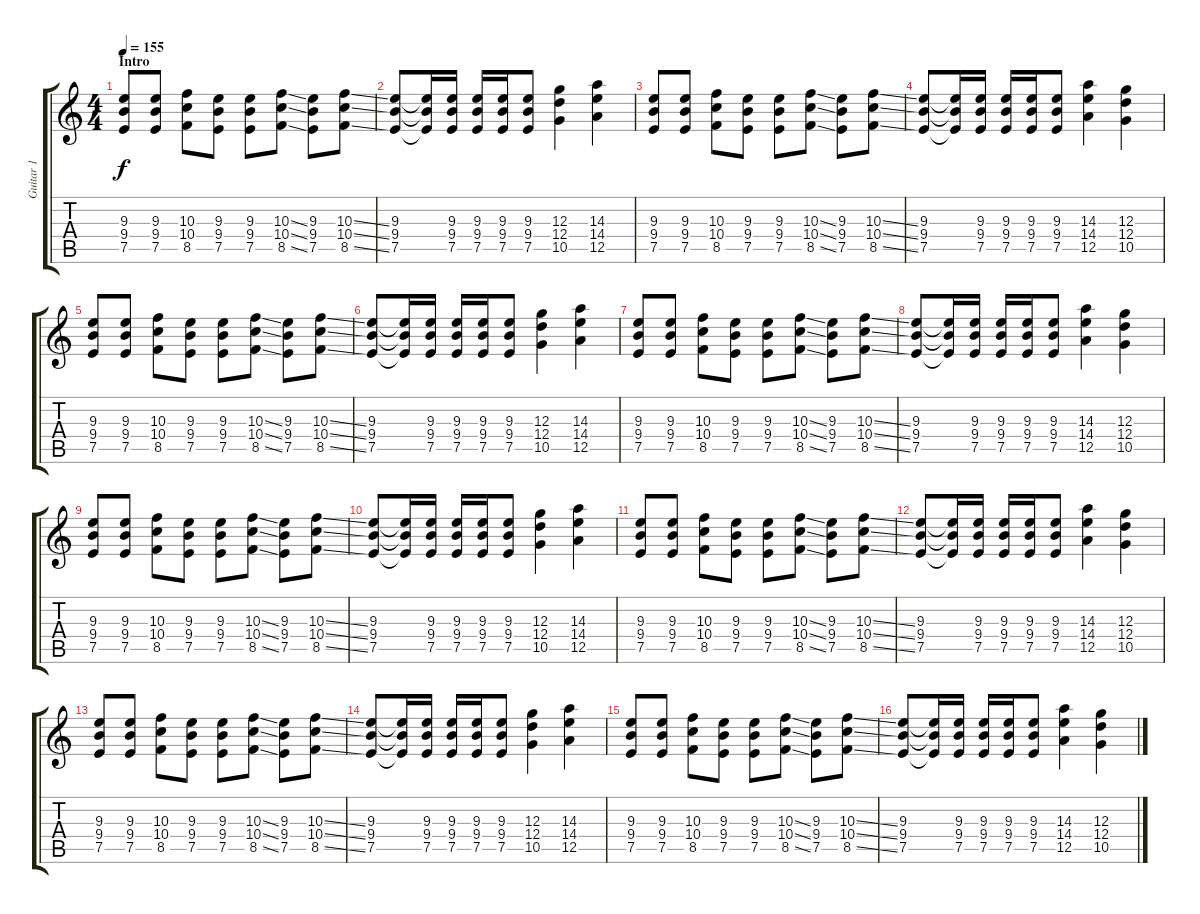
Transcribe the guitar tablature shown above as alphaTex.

\track ("Guitar 1" "Guitar 1") {instrument distortionguitar}
\staff {score tabs}
\tuning (E4 B3 G3 D3 A2 D2) {hide}
\ts (4 4)
\section ("" "Intro")
\tempo 155
\clef g2
\ks c
(9.3 9.4 7.5).8{dy f instrument distortionguitar} (9.3 9.4 7.5).8 (10.3 10.4 8.5).8 (9.3 9.4 7.5).8 (9.3 9.4 7.5).8 (10.3{ss} 10.4{ss} 8.5{ss}).8 (9.3 9.4 7.5).8 (10.3{ss} 10.4{ss} 8.5{ss}).8 |
(9.3 9.4 7.5).8 (9.3{t} 9.4{t} 7.5{t}).16 (9.3 9.4 7.5).16 (9.3 9.4 7.5).16 (9.3 9.4 7.5).16 (9.3 9.4 7.5).8 (12.3 12.4 10.5).4 (14.3 14.4 12.5).4 |
(9.3 9.4 7.5).8 (9.3 9.4 7.5).8 (10.3 10.4 8.5).8 (9.3 9.4 7.5).8 (9.3 9.4 7.5).8 (10.3{ss} 10.4{ss} 8.5{ss}).8 (9.3 9.4 7.5).8 (10.3{ss} 10.4{ss} 8.5{ss}).8 |
(9.3 9.4 7.5).8 (9.3{t} 9.4{t} 7.5{t}).16 (9.3 9.4 7.5).16 (9.3 9.4 7.5).16 (9.3 9.4 7.5).16 (9.3 9.4 7.5).8 (14.3 14.4 12.5).4 (12.3 12.4 10.5).4 |
(9.3 9.4 7.5).8 (9.3 9.4 7.5).8 (10.3 10.4 8.5).8 (9.3 9.4 7.5).8 (9.3 9.4 7.5).8 (10.3{ss} 10.4{ss} 8.5{ss}).8 (9.3 9.4 7.5).8 (10.3{ss} 10.4{ss} 8.5{ss}).8 |
(9.3 9.4 7.5).8 (9.3{t} 9.4{t} 7.5{t}).16 (9.3 9.4 7.5).16 (9.3 9.4 7.5).16 (9.3 9.4 7.5).16 (9.3 9.4 7.5).8 (12.3 12.4 10.5).4 (14.3 14.4 12.5).4 |
(9.3 9.4 7.5).8 (9.3 9.4 7.5).8 (10.3 10.4 8.5).8 (9.3 9.4 7.5).8 (9.3 9.4 7.5).8 (10.3{ss} 10.4{ss} 8.5{ss}).8 (9.3 9.4 7.5).8 (10.3{ss} 10.4{ss} 8.5{ss}).8 |
(9.3 9.4 7.5).8 (9.3{t} 9.4{t} 7.5{t}).16 (9.3 9.4 7.5).16 (9.3 9.4 7.5).16 (9.3 9.4 7.5).16 (9.3 9.4 7.5).8 (14.3 14.4 12.5).4 (12.3 12.4 10.5).4 |
(9.3 9.4 7.5).8 (9.3 9.4 7.5).8 (10.3 10.4 8.5).8 (9.3 9.4 7.5).8 (9.3 9.4 7.5).8 (10.3{ss} 10.4{ss} 8.5{ss}).8 (9.3 9.4 7.5).8 (10.3{ss} 10.4{ss} 8.5{ss}).8 |
(9.3 9.4 7.5).8 (9.3{t} 9.4{t} 7.5{t}).16 (9.3 9.4 7.5).16 (9.3 9.4 7.5).16 (9.3 9.4 7.5).16 (9.3 9.4 7.5).8 (12.3 12.4 10.5).4 (14.3 14.4 12.5).4 |
(9.3 9.4 7.5).8 (9.3 9.4 7.5).8 (10.3 10.4 8.5).8 (9.3 9.4 7.5).8 (9.3 9.4 7.5).8 (10.3{ss} 10.4{ss} 8.5{ss}).8 (9.3 9.4 7.5).8 (10.3{ss} 10.4{ss} 8.5{ss}).8 |
(9.3 9.4 7.5).8 (9.3{t} 9.4{t} 7.5{t}).16 (9.3 9.4 7.5).16 (9.3 9.4 7.5).16 (9.3 9.4 7.5).16 (9.3 9.4 7.5).8 (14.3 14.4 12.5).4 (12.3 12.4 10.5).4 |
(9.3 9.4 7.5).8 (9.3 9.4 7.5).8 (10.3 10.4 8.5).8 (9.3 9.4 7.5).8 (9.3 9.4 7.5).8 (10.3{ss} 10.4{ss} 8.5{ss}).8 (9.3 9.4 7.5).8 (10.3{ss} 10.4{ss} 8.5{ss}).8 |
(9.3 9.4 7.5).8 (9.3{t} 9.4{t} 7.5{t}).16 (9.3 9.4 7.5).16 (9.3 9.4 7.5).16 (9.3 9.4 7.5).16 (9.3 9.4 7.5).8 (12.3 12.4 10.5).4 (14.3 14.4 12.5).4 |
(9.3 9.4 7.5).8 (9.3 9.4 7.5).8 (10.3 10.4 8.5).8 (9.3 9.4 7.5).8 (9.3 9.4 7.5).8 (10.3{ss} 10.4{ss} 8.5{ss}).8 (9.3 9.4 7.5).8 (10.3{ss} 10.4{ss} 8.5{ss}).8 |
(9.3 9.4 7.5).8 (9.3{t} 9.4{t} 7.5{t}).16 (9.3 9.4 7.5).16 (9.3 9.4 7.5).16 (9.3 9.4 7.5).16 (9.3 9.4 7.5).8 (14.3 14.4 12.5).4 (12.3 12.4 10.5).4
